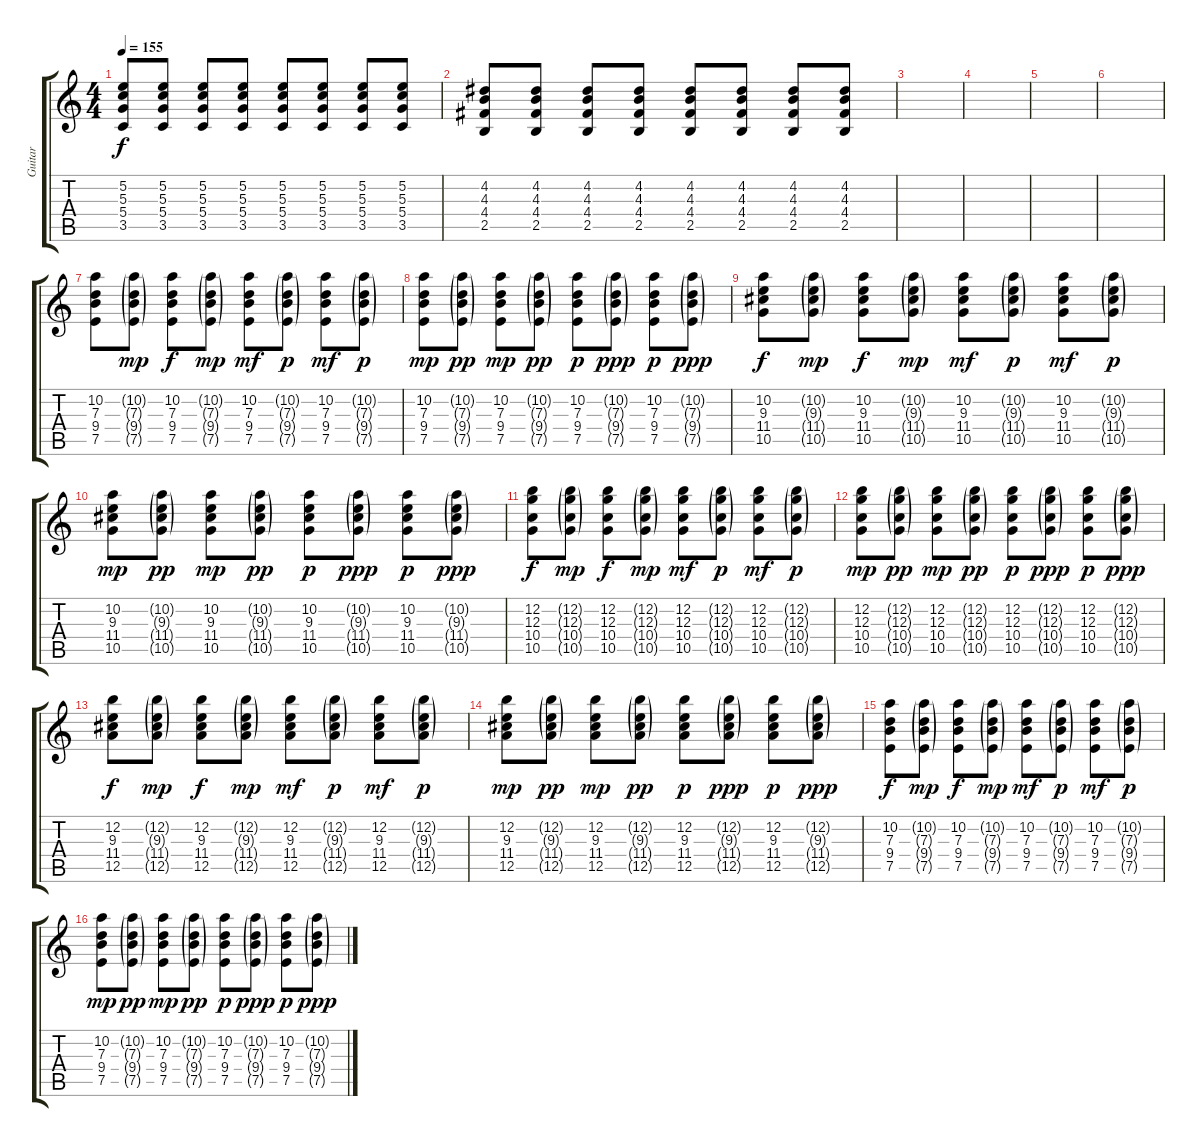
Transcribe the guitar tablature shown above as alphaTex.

\track ("Guitar " "Guitar ") {instrument distortionguitar}
\staff {score tabs}
\tuning (E4 B3 G3 D3 A2 E2) {hide}
\ts (4 4)
\tempo 155
\clef g2
\ks c
(5.2 5.3 5.4 3.5).8{dy f} (5.2 5.3 5.4 3.5).8 (5.2 5.3 5.4 3.5).8 (5.2 5.3 5.4 3.5).8 (5.2 5.3 5.4 3.5).8 (5.2 5.3 5.4 3.5).8 (5.2 5.3 5.4 3.5).8 (5.2 5.3 5.4 3.5).8 |
(4.2 4.3 4.4 2.5).8 (4.2 4.3 4.4 2.5).8 (4.2 4.3 4.4 2.5).8 (4.2 4.3 4.4 2.5).8 (4.2 4.3 4.4 2.5).8 (4.2 4.3 4.4 2.5).8 (4.2 4.3 4.4 2.5).8 (4.2 4.3 4.4 2.5).8 |
|
|
|
|
(10.2 7.3 9.4 7.5).8{instrument electricguitarjazz} (10.2{g} 7.3{g} 9.4{g} 7.5{g}).8{dy mp} (10.2 7.3 9.4 7.5).8{dy f} (10.2{g} 7.3{g} 9.4{g} 7.5{g}).8{dy mp} (10.2 7.3 9.4 7.5).8{dy mf} (10.2{g} 7.3{g} 9.4{g} 7.5{g}).8{dy p} (10.2 7.3 9.4 7.5).8{dy mf} (10.2{g} 7.3{g} 9.4{g} 7.5{g}).8{dy p} |
(10.2 7.3 9.4 7.5).8{dy mp} (10.2{g} 7.3{g} 9.4{g} 7.5{g}).8{dy pp} (10.2 7.3 9.4 7.5).8{dy mp} (10.2{g} 7.3{g} 9.4{g} 7.5{g}).8{dy pp} (10.2 7.3 9.4 7.5).8{dy p} (10.2{g} 7.3{g} 9.4{g} 7.5{g}).8{dy ppp} (10.2 7.3 9.4 7.5).8{dy p} (10.2{g} 7.3{g} 9.4{g} 7.5{g}).8{dy ppp} |
(10.2 9.3 11.4 10.5).8{dy f} (10.2{g} 9.3{g} 11.4{g} 10.5{g}).8{dy mp} (10.2 9.3 11.4 10.5).8{dy f} (10.2{g} 9.3{g} 11.4{g} 10.5{g}).8{dy mp} (10.2 9.3 11.4 10.5).8{dy mf} (10.2{g} 9.3{g} 11.4{g} 10.5{g}).8{dy p} (10.2 9.3 11.4 10.5).8{dy mf} (10.2{g} 9.3{g} 11.4{g} 10.5{g}).8{dy p} |
(10.2 9.3 11.4 10.5).8{dy mp} (10.2{g} 9.3{g} 11.4{g} 10.5{g}).8{dy pp} (10.2 9.3 11.4 10.5).8{dy mp} (10.2{g} 9.3{g} 11.4{g} 10.5{g}).8{dy pp} (10.2 9.3 11.4 10.5).8{dy p} (10.2{g} 9.3{g} 11.4{g} 10.5{g}).8{dy ppp} (10.2 9.3 11.4 10.5).8{dy p} (10.2{g} 9.3{g} 11.4{g} 10.5{g}).8{dy ppp} |
(12.2 12.3 10.4 10.5).8{dy f} (12.2{g} 12.3{g} 10.4{g} 10.5{g}).8{dy mp} (12.2 12.3 10.4 10.5).8{dy f} (12.2{g} 12.3{g} 10.4{g} 10.5{g}).8{dy mp} (12.2 12.3 10.4 10.5).8{dy mf} (12.2{g} 12.3{g} 10.4{g} 10.5{g}).8{dy p} (12.2 12.3 10.4 10.5).8{dy mf} (12.2{g} 12.3{g} 10.4{g} 10.5{g}).8{dy p} |
(12.2 12.3 10.4 10.5).8{dy mp} (12.2{g} 12.3{g} 10.4{g} 10.5{g}).8{dy pp} (12.2 12.3 10.4 10.5).8{dy mp} (12.2{g} 12.3{g} 10.4{g} 10.5{g}).8{dy pp} (12.2 12.3 10.4 10.5).8{dy p} (12.2{g} 12.3{g} 10.4{g} 10.5{g}).8{dy ppp} (12.2 12.3 10.4 10.5).8{dy p} (12.2{g} 12.3{g} 10.4{g} 10.5{g}).8{dy ppp} |
(12.2 9.3 11.4 12.5).8{dy f} (12.2{g} 9.3{g} 11.4{g} 12.5{g}).8{dy mp} (12.2 9.3 11.4 12.5).8{dy f} (12.2{g} 9.3{g} 11.4{g} 12.5{g}).8{dy mp} (12.2 9.3 11.4 12.5).8{dy mf} (12.2{g} 9.3{g} 11.4{g} 12.5{g}).8{dy p} (12.2 9.3 11.4 12.5).8{dy mf} (12.2{g} 9.3{g} 11.4{g} 12.5{g}).8{dy p} |
(12.2 9.3 11.4 12.5).8{dy mp} (12.2{g} 9.3{g} 11.4{g} 12.5{g}).8{dy pp} (12.2 9.3 11.4 12.5).8{dy mp} (12.2{g} 9.3{g} 11.4{g} 12.5{g}).8{dy pp} (12.2 9.3 11.4 12.5).8{dy p} (12.2{g} 9.3{g} 11.4{g} 12.5{g}).8{dy ppp} (12.2 9.3 11.4 12.5).8{dy p} (12.2{g} 9.3{g} 11.4{g} 12.5{g}).8{dy ppp} |
(10.2 7.3 9.4 7.5).8{dy f} (10.2{g} 7.3{g} 9.4{g} 7.5{g}).8{dy mp} (10.2 7.3 9.4 7.5).8{dy f} (10.2{g} 7.3{g} 9.4{g} 7.5{g}).8{dy mp} (10.2 7.3 9.4 7.5).8{dy mf} (10.2{g} 7.3{g} 9.4{g} 7.5{g}).8{dy p} (10.2 7.3 9.4 7.5).8{dy mf} (10.2{g} 7.3{g} 9.4{g} 7.5{g}).8{dy p} |
(10.2 7.3 9.4 7.5).8{dy mp} (10.2{g} 7.3{g} 9.4{g} 7.5{g}).8{dy pp} (10.2 7.3 9.4 7.5).8{dy mp} (10.2{g} 7.3{g} 9.4{g} 7.5{g}).8{dy pp} (10.2 7.3 9.4 7.5).8{dy p} (10.2{g} 7.3{g} 9.4{g} 7.5{g}).8{dy ppp} (10.2 7.3 9.4 7.5).8{dy p} (10.2{g} 7.3{g} 9.4{g} 7.5{g}).8{dy ppp}
